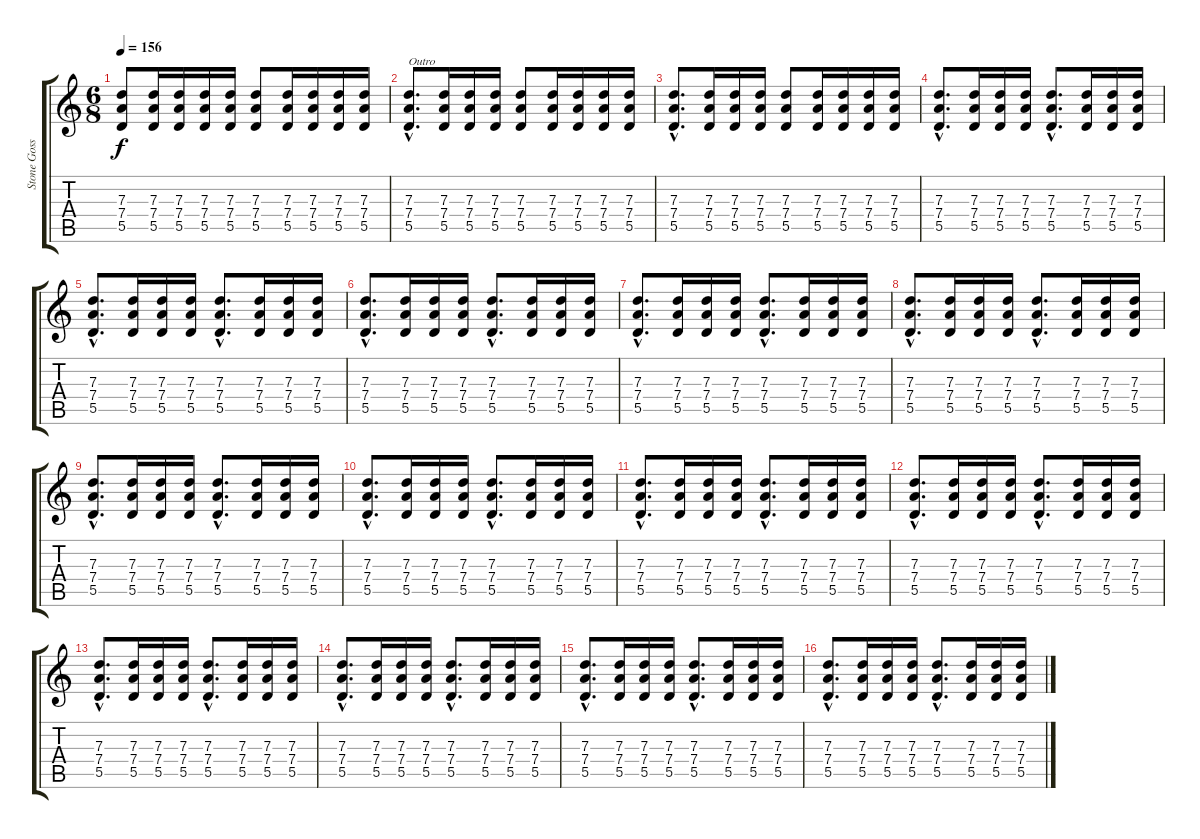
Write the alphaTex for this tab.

\track ("Stone Gossard" "Stone Goss") {instrument acousticguitarsteel}
\staff {score tabs}
\tuning (E4 B3 G3 D3 A2 E2) {hide}
\ts (6 8)
\tempo 156
\clef g2
\ks c
(7.3 7.4 5.5).8{dy f} (7.3 7.4 5.5).16 (7.3 7.4 5.5).16 (7.3 7.4 5.5).16 (7.3 7.4 5.5).16 (7.3 7.4 5.5).8 (7.3 7.4 5.5).16 (7.3 7.4 5.5).16 (7.3 7.4 5.5).16 (7.3 7.4 5.5).16 |
(7.3{hac} 7.4{hac} 5.5{hac}).8{d txt "Outro"} (7.3 7.4 5.5).16 (7.3 7.4 5.5).16 (7.3 7.4 5.5).16 (7.3 7.4 5.5).8 (7.3 7.4 5.5).16 (7.3 7.4 5.5).16 (7.3 7.4 5.5).16 (7.3 7.4 5.5).16 |
(7.3{hac} 7.4{hac} 5.5{hac}).8{d} (7.3 7.4 5.5).16 (7.3 7.4 5.5).16 (7.3 7.4 5.5).16 (7.3 7.4 5.5).8 (7.3 7.4 5.5).16 (7.3 7.4 5.5).16 (7.3 7.4 5.5).16 (7.3 7.4 5.5).16 |
(7.3{hac} 7.4{hac} 5.5{hac}).8{d} (7.3 7.4 5.5).16 (7.3 7.4 5.5).16 (7.3 7.4 5.5).16 (7.3{hac} 7.4{hac} 5.5{hac}).8{d} (7.3 7.4 5.5).16 (7.3 7.4 5.5).16 (7.3 7.4 5.5).16 |
(7.3{hac} 7.4{hac} 5.5{hac}).8{d} (7.3 7.4 5.5).16 (7.3 7.4 5.5).16 (7.3 7.4 5.5).16 (7.3{hac} 7.4{hac} 5.5{hac}).8{d} (7.3 7.4 5.5).16 (7.3 7.4 5.5).16 (7.3 7.4 5.5).16 |
(7.3{hac} 7.4{hac} 5.5{hac}).8{d} (7.3 7.4 5.5).16 (7.3 7.4 5.5).16 (7.3 7.4 5.5).16 (7.3{hac} 7.4{hac} 5.5{hac}).8{d} (7.3 7.4 5.5).16 (7.3 7.4 5.5).16 (7.3 7.4 5.5).16 |
(7.3{hac} 7.4{hac} 5.5{hac}).8{d} (7.3 7.4 5.5).16 (7.3 7.4 5.5).16 (7.3 7.4 5.5).16 (7.3{hac} 7.4{hac} 5.5{hac}).8{d} (7.3 7.4 5.5).16 (7.3 7.4 5.5).16 (7.3 7.4 5.5).16 |
(7.3{hac} 7.4{hac} 5.5{hac}).8{d} (7.3 7.4 5.5).16 (7.3 7.4 5.5).16 (7.3 7.4 5.5).16 (7.3{hac} 7.4{hac} 5.5{hac}).8{d} (7.3 7.4 5.5).16 (7.3 7.4 5.5).16 (7.3 7.4 5.5).16 |
(7.3{hac} 7.4{hac} 5.5{hac}).8{d} (7.3 7.4 5.5).16 (7.3 7.4 5.5).16 (7.3 7.4 5.5).16 (7.3{hac} 7.4{hac} 5.5{hac}).8{d} (7.3 7.4 5.5).16 (7.3 7.4 5.5).16 (7.3 7.4 5.5).16 |
(7.3{hac} 7.4{hac} 5.5{hac}).8{d} (7.3 7.4 5.5).16 (7.3 7.4 5.5).16 (7.3 7.4 5.5).16 (7.3{hac} 7.4{hac} 5.5{hac}).8{d} (7.3 7.4 5.5).16 (7.3 7.4 5.5).16 (7.3 7.4 5.5).16 |
(7.3{hac} 7.4{hac} 5.5{hac}).8{d} (7.3 7.4 5.5).16 (7.3 7.4 5.5).16 (7.3 7.4 5.5).16 (7.3{hac} 7.4{hac} 5.5{hac}).8{d} (7.3 7.4 5.5).16 (7.3 7.4 5.5).16 (7.3 7.4 5.5).16 |
(7.3{hac} 7.4{hac} 5.5{hac}).8{d} (7.3 7.4 5.5).16 (7.3 7.4 5.5).16 (7.3 7.4 5.5).16 (7.3{hac} 7.4{hac} 5.5{hac}).8{d} (7.3 7.4 5.5).16 (7.3 7.4 5.5).16 (7.3 7.4 5.5).16 |
(7.3{hac} 7.4{hac} 5.5{hac}).8{d} (7.3 7.4 5.5).16 (7.3 7.4 5.5).16 (7.3 7.4 5.5).16 (7.3{hac} 7.4{hac} 5.5{hac}).8{d} (7.3 7.4 5.5).16 (7.3 7.4 5.5).16 (7.3 7.4 5.5).16 |
(7.3{hac} 7.4{hac} 5.5{hac}).8{d} (7.3 7.4 5.5).16 (7.3 7.4 5.5).16 (7.3 7.4 5.5).16 (7.3{hac} 7.4{hac} 5.5{hac}).8{d} (7.3 7.4 5.5).16 (7.3 7.4 5.5).16 (7.3 7.4 5.5).16 |
(7.3{hac} 7.4{hac} 5.5{hac}).8{d} (7.3 7.4 5.5).16 (7.3 7.4 5.5).16 (7.3 7.4 5.5).16 (7.3{hac} 7.4{hac} 5.5{hac}).8{d} (7.3 7.4 5.5).16 (7.3 7.4 5.5).16 (7.3 7.4 5.5).16 |
(7.3{hac} 7.4{hac} 5.5{hac}).8{d} (7.3 7.4 5.5).16 (7.3 7.4 5.5).16 (7.3 7.4 5.5).16 (7.3{hac} 7.4{hac} 5.5{hac}).8{d} (7.3 7.4 5.5).16 (7.3 7.4 5.5).16 (7.3 7.4 5.5).16
